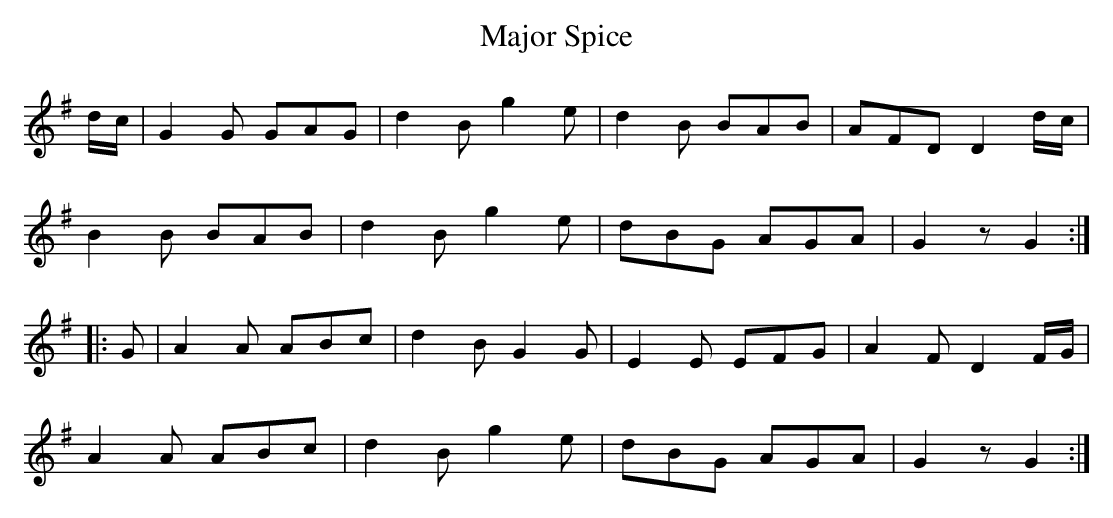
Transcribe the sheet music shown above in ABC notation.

X:1
T:Major Spice
M:G
L:1/8
K:G
d/c/|G2G GAG|d2B g2e|d2B BAB|AFD D2 d/c/|
B2B BAB|d2B g2e|dBG AGA|G2z G2:|
|:G|A2A ABc|d2B G2G|E2E EFG|A2F D2 F/G/|
A2A ABc|d2B g2e|dBG AGA|G2z G2:|]
